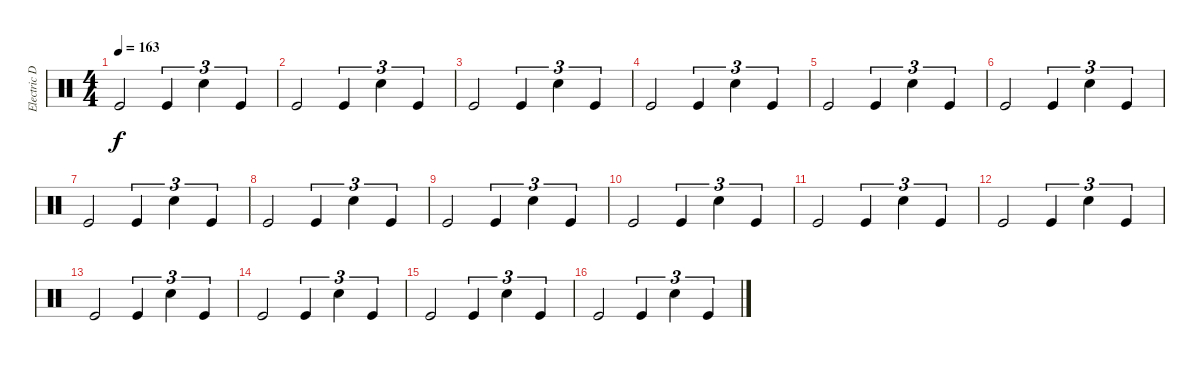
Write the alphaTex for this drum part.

\track ("Electric Drums" "Electric D") {instrument percussion}
\staff {score}
\articulation defaults
\ts (4 4)
\tempo 163
\clef neutral
\ks c "Kick (hit)".2{dy f} "Kick (hit)".4{tu (3 2)} "Electric Snare (hit)".4{tu (3 2)} "Kick (hit)".4{tu (3 2)}
|
"Kick (hit)".2 "Kick (hit)".4{tu (3 2)} "Electric Snare (hit)".4{tu (3 2)} "Kick (hit)".4{tu (3 2)} |
"Kick (hit)".2 "Kick (hit)".4{tu (3 2)} "Electric Snare (hit)".4{tu (3 2)} "Kick (hit)".4{tu (3 2)} |
"Kick (hit)".2 "Kick (hit)".4{tu (3 2)} "Electric Snare (hit)".4{tu (3 2)} "Kick (hit)".4{tu (3 2)} |
"Kick (hit)".2 "Kick (hit)".4{tu (3 2)} "Electric Snare (hit)".4{tu (3 2)} "Kick (hit)".4{tu (3 2)} |
"Kick (hit)".2 "Kick (hit)".4{tu (3 2)} "Electric Snare (hit)".4{tu (3 2)} "Kick (hit)".4{tu (3 2)} |
"Kick (hit)".2 "Kick (hit)".4{tu (3 2)} "Electric Snare (hit)".4{tu (3 2)} "Kick (hit)".4{tu (3 2)} |
"Kick (hit)".2 "Kick (hit)".4{tu (3 2)} "Electric Snare (hit)".4{tu (3 2)} "Kick (hit)".4{tu (3 2)} |
"Kick (hit)".2 "Kick (hit)".4{tu (3 2)} "Electric Snare (hit)".4{tu (3 2)} "Kick (hit)".4{tu (3 2)} |
"Kick (hit)".2 "Kick (hit)".4{tu (3 2)} "Electric Snare (hit)".4{tu (3 2)} "Kick (hit)".4{tu (3 2)} |
"Kick (hit)".2 "Kick (hit)".4{tu (3 2)} "Electric Snare (hit)".4{tu (3 2)} "Kick (hit)".4{tu (3 2)} |
"Kick (hit)".2 "Kick (hit)".4{tu (3 2)} "Electric Snare (hit)".4{tu (3 2)} "Kick (hit)".4{tu (3 2)} |
"Kick (hit)".2 "Kick (hit)".4{tu (3 2)} "Electric Snare (hit)".4{tu (3 2)} "Kick (hit)".4{tu (3 2)} |
"Kick (hit)".2 "Kick (hit)".4{tu (3 2)} "Electric Snare (hit)".4{tu (3 2)} "Kick (hit)".4{tu (3 2)} |
"Kick (hit)".2 "Kick (hit)".4{tu (3 2)} "Electric Snare (hit)".4{tu (3 2)} "Kick (hit)".4{tu (3 2)} |
"Kick (hit)".2 "Kick (hit)".4{tu (3 2)} "Electric Snare (hit)".4{tu (3 2)} "Kick (hit)".4{tu (3 2)}
